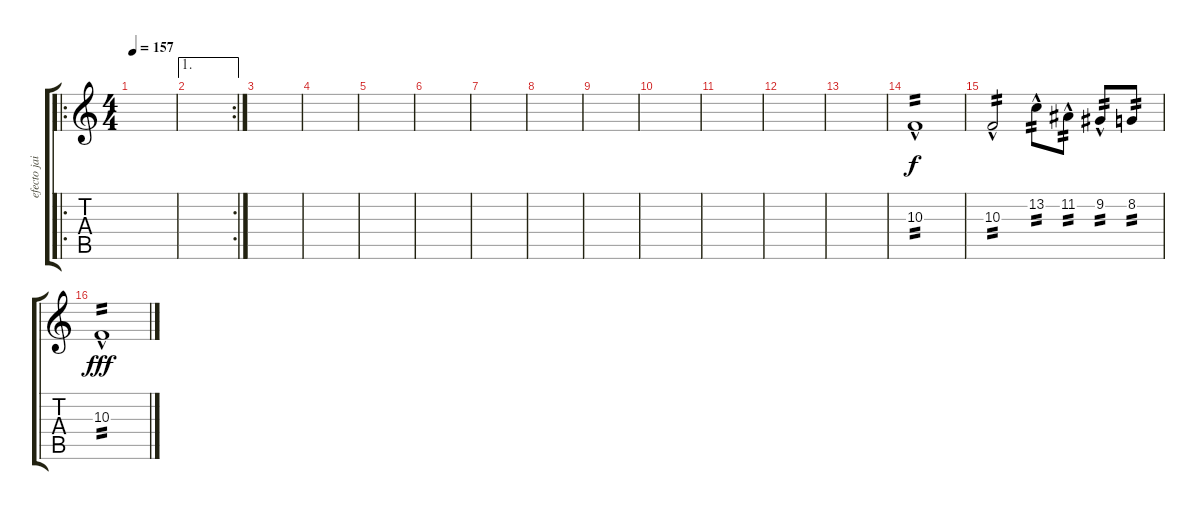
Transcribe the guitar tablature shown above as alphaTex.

\track ("efecto jaime" "efecto jai") {instrument violin}
\staff {score tabs}
\tuning (E4 B3 G3 D3 A2 E2) {hide}
\ro
\ts (4 4)
\tempo 157
\clef g2
\ks c
|
\ae 1
\rc 2
|
|
|
|
|
|
|
|
|
|
|
|
10.3{hac}.1{tp 2 volume 12} |
10.3{hac}.2{tp 2} 13.2{hac}.8{tp 2} 11.2{hac}.8{tp 2} 9.2{hac}.8{tp 2} 8.2.8{tp 2 dy f} |
10.3{hac}.1{tp 2 dy fff}
